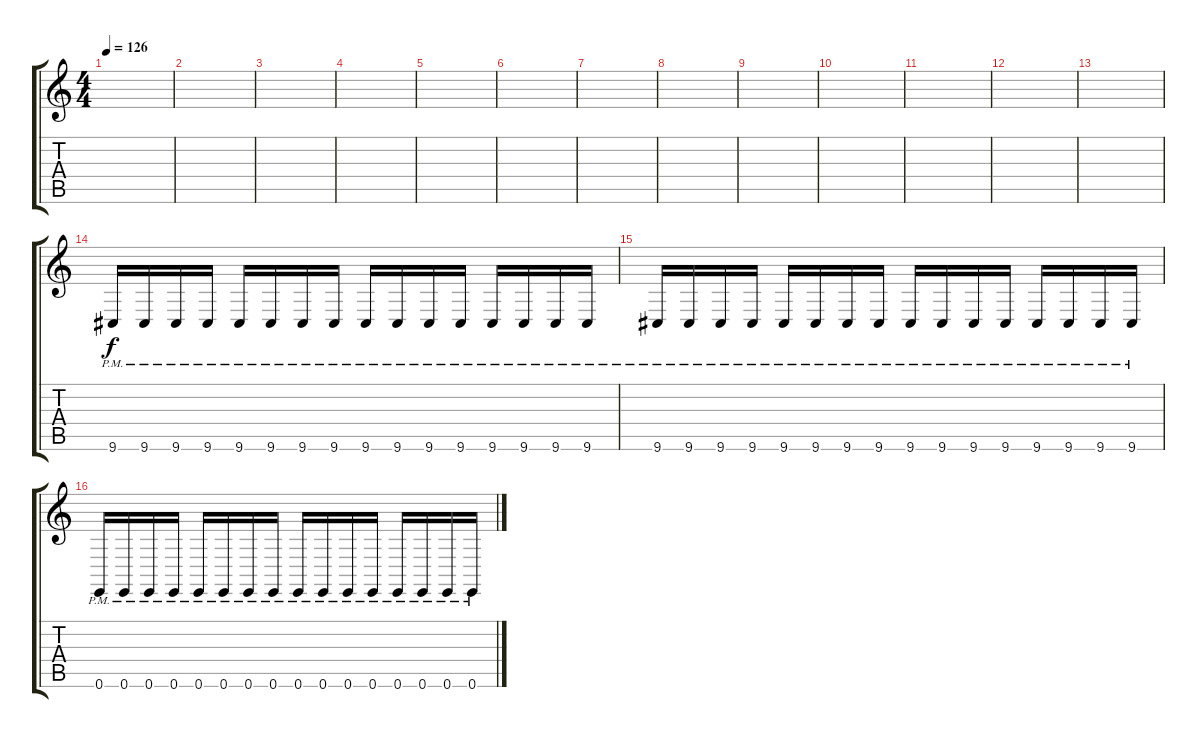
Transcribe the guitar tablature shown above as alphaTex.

\track "" {instrument fx7echoes}
\staff {score tabs}
\tuning (E4 B3 G3 D3 A2 E2) {hide}
\ts (4 4)
\tempo 126
\clef g2
\ks c
|
|
|
|
|
|
|
|
|
|
|
|
|
9.6{pm}.16 9.6{pm}.16 9.6{pm}.16 9.6{pm}.16 9.6{pm}.16 9.6{pm}.16 9.6{pm}.16 9.6{pm}.16 9.6{pm}.16 9.6{pm}.16 9.6{pm}.16 9.6{pm}.16 9.6{pm}.16 9.6{pm}.16 9.6{pm}.16 9.6{pm}.16 |
9.6{pm}.16 9.6{pm}.16 9.6{pm}.16 9.6{pm}.16 9.6{pm}.16 9.6{pm}.16 9.6{pm}.16 9.6{pm}.16 9.6{pm}.16 9.6{pm}.16 9.6{pm}.16 9.6{pm}.16 9.6{pm}.16 9.6{pm}.16 9.6{pm}.16 9.6{pm}.16 |
0.6{pm}.16 0.6{pm}.16 0.6{pm}.16 0.6{pm}.16 0.6{pm}.16 0.6{pm}.16 0.6{pm}.16 0.6{pm}.16 0.6{pm}.16 0.6{pm}.16 0.6{pm}.16 0.6{pm}.16 0.6{pm}.16 0.6{pm}.16 0.6{pm}.16 0.6{pm}.16
